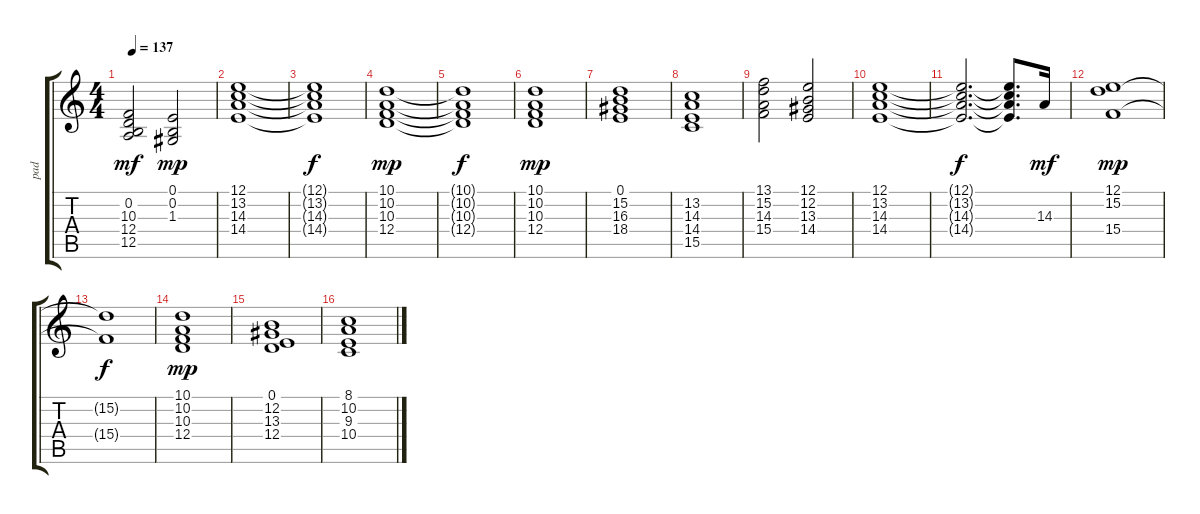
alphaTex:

\track ("pad" "pad") {instrument pad2warm}
\staff {score tabs}
\tuning (E4 B3 G3 D3 A2 E2) {hide}
\ts (4 4)
\tempo 137
\clef g2
\ks c
(0.2 10.3 12.4 12.5).2{dy mf} (0.1 0.2 1.3).2{dy mp} |
(12.1 13.2 14.3 14.4).1 |
(12.1{t} 13.2{t} 14.3{t} 14.4{t}).1{dy f} |
(10.1 10.2 10.3 12.4).1{dy mp} |
(10.1{t} 10.2{t} 10.3{t} 12.4{t}).1{dy f} |
(10.1 10.2 10.3 12.4).1{dy mp} |
(0.1 15.2 16.3 18.4).1 |
(13.2 14.3 14.4 15.5).1 |
(13.1 15.2 14.3 15.4).2 (12.1 12.2 13.3 14.4).2 |
(12.1 13.2 14.3 14.4).1 |
(12.1{t} 13.2{t} 14.3{t} 14.4{t}).2{d dy f} (12.1{t} 13.2{t} 14.3{t} 14.4{t}).8{d} 14.3.16{dy mf} |
(12.1 15.2 15.4).1{dy mp} |
(15.2{t} 15.4{t}).1{dy f} |
(10.1 10.2 10.3 12.4).1{dy mp} |
(0.1 12.2 13.3 12.4).1 |
(8.1 10.2 9.3 10.4).1
